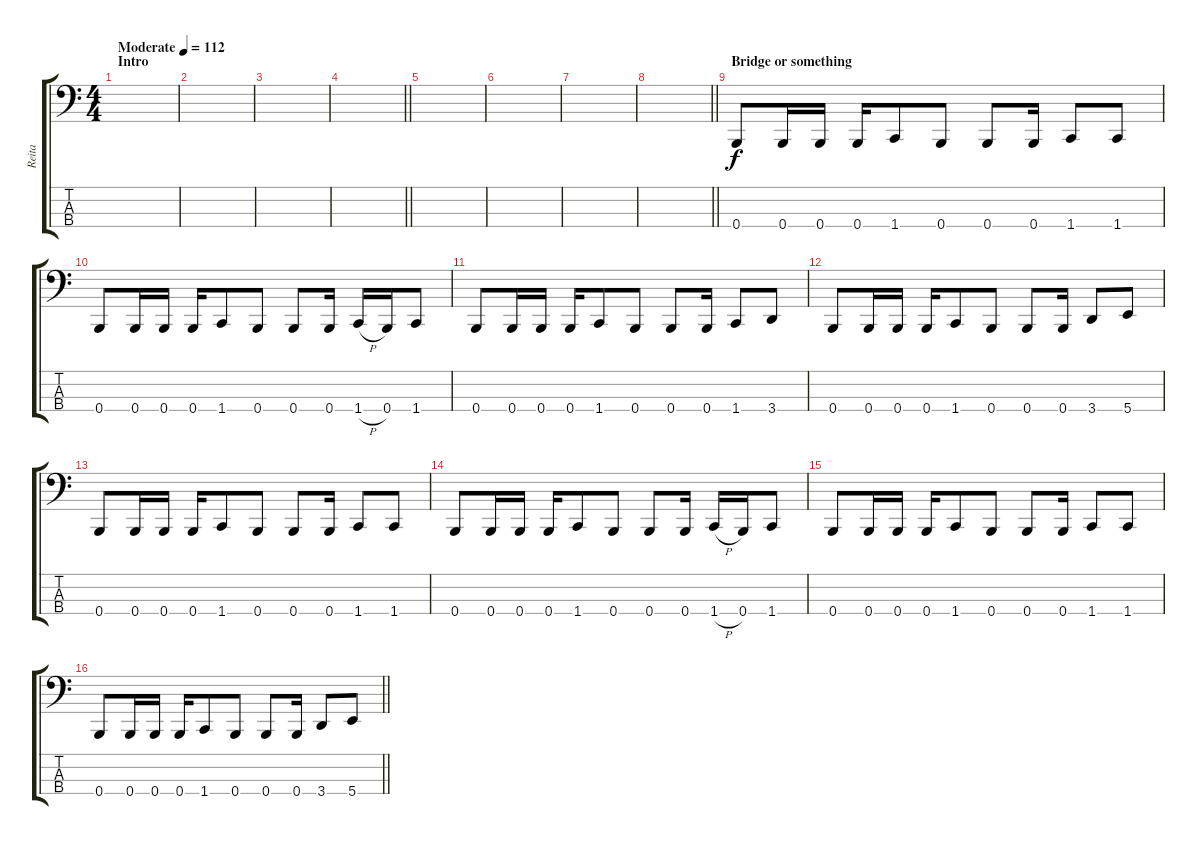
\track ("Reita" "Reita") {mute instrument electricbasspick}
\staff {score tabs}
\tuning (C2 G1 D1 B0) {hide}
\ts (4 4)
\section ("" "Intro")
\tempo (112 "Moderate")
\clef f4
\ks c
|
|
|
\barLineRight lightlight
|
\section ("" "")
|
|
|
\barLineRight lightlight
|
\section ("" "Bridge or something")
0.4.8 0.4.16 0.4.16 0.4.16 1.4.8 0.4.8 0.4.8 0.4.16 1.4.8 1.4.8 |
0.4.8 0.4.16 0.4.16 0.4.16 1.4.8 0.4.8 0.4.8 0.4.16 1.4{h}.16 0.4.16 1.4.8 |
0.4.8 0.4.16 0.4.16 0.4.16 1.4.8 0.4.8 0.4.8 0.4.16 1.4.8 3.4.8 |
0.4.8 0.4.16 0.4.16 0.4.16 1.4.8 0.4.8 0.4.8 0.4.16 3.4.8 5.4.8 |
0.4.8 0.4.16 0.4.16 0.4.16 1.4.8 0.4.8 0.4.8 0.4.16 1.4.8 1.4.8 |
0.4.8 0.4.16 0.4.16 0.4.16 1.4.8 0.4.8 0.4.8 0.4.16 1.4{h}.16 0.4.16 1.4.8 |
0.4.8 0.4.16 0.4.16 0.4.16 1.4.8 0.4.8 0.4.8 0.4.16 1.4.8 1.4.8 |
\barLineRight lightlight
0.4.8 0.4.16 0.4.16 0.4.16 1.4.8 0.4.8 0.4.8 0.4.16 3.4.8 5.4.8
